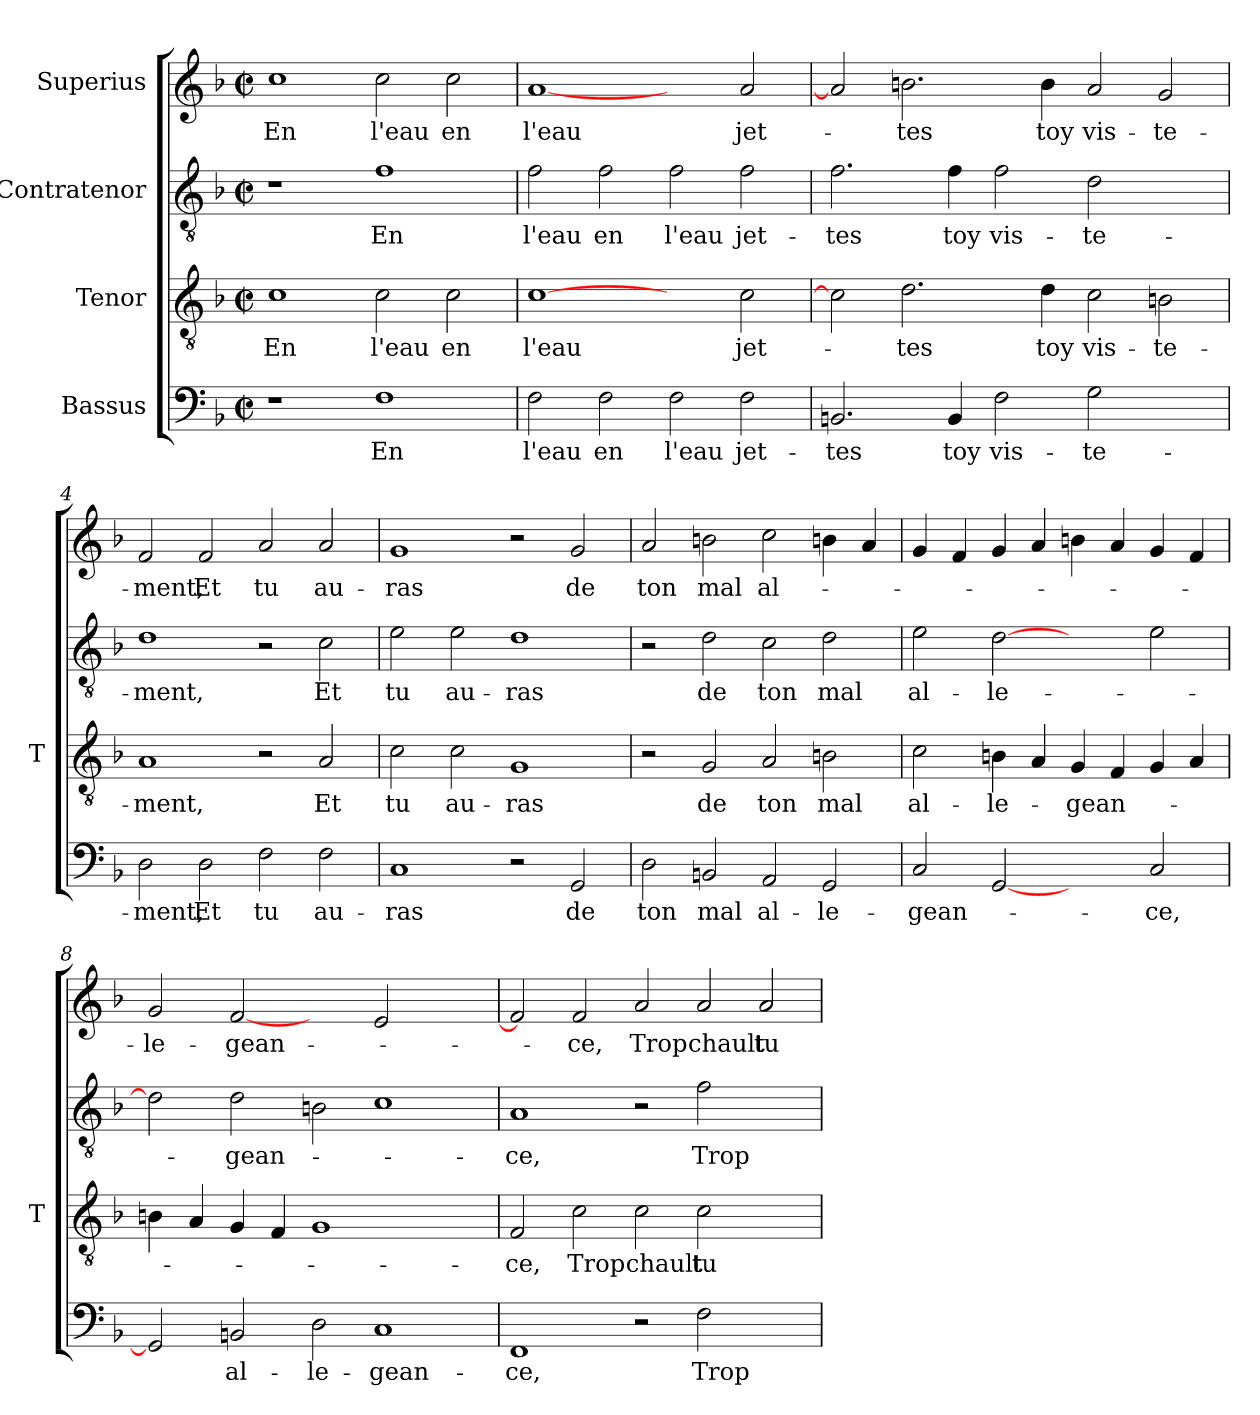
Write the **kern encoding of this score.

**kern	**text	**kern	**text	**kern	**text	**kern	**text
*part4	*part4	*part3	*part3	*part2	*part2	*part1	*part1
*staff4	*staff4	*staff3	*staff3	*staff2	*staff2	*staff1	*staff1
*I"Bassus	*	*I"Tenor	*	*I"Contratenor	*	*I"Superius	*
*	*	*I'T	*	*	*	*	*
*clefF4	*	*clefGv2	*	*clefGv2	*	*clefG2	*
*k[b-]	*	*k[b-]	*	*k[b-]	*	*k[b-]	*
*F:	*	*F:	*	*F:	*	*F:	*
*M2/2	*	*M2/2	*	*M2/2	*	*M2/2	*
*met(c|)	*	*met(c|)	*	*met(c|)	*	*met(c|)	*
=1	=1	=1	=1	=1	=1	=1	=1
1r	.	1c	-En	1r	.	1cc	-En
1F	-En	2c	-l'eau	1f	-En	2cc	-l'eau
.	.	2c	-en	.	.	2cc	-en
=2	=2	=2	=2	=2	=2	=2	=2
2F	-l'eau	[1c	-l'eau	2f	-l'eau	[1a	-l'eau
2F	-en	.	.	2f	-en	.	.
2F	-l'eau	2ryy	.	2f	-l'eau	2ryy	.
2F	jet-	2c	jet-	2f	jet-	2a	jet-
=3	=3	=3	=3	=3	=3	=3	=3
2.BBn	-tes	2c]	.	2.f	-tes	2a]	.
.	.	2.d	-tes	.	.	2.bn	-tes
4BB	-toy	.	.	4f	-toy	.	.
2F	vis-	.	.	2f	vis-	.	.
.	.	4d	-toy	.	.	4b	-toy
2G	te-	2c	vis-	2d	te-	2a	vis-
2ryy	.	2Bn	te-	2ryy	.	2g	te-
=4	=4	=4	=4	=4	=4	=4	=4
2D	-ment,	1A	-ment,	1d	-ment,	2f	-ment,
2D	-Et	.	.	.	.	2f	-Et
2F	-tu	2r	.	2r	.	2a	-tu
2F	au-	2A	-Et	2c	-Et	2a	au-
=5	=5	=5	=5	=5	=5	=5	=5
1C	-ras	2c	-tu	2e	-tu	1g	-ras
.	.	2c	au-	2e	au-	.	.
2r	.	1G	-ras	1d	-ras	2r	.
2GG	-de	.	.	.	.	2g	-de
=6	=6	=6	=6	=6	=6	=6	=6
2D	-ton	2r	.	2r	.	2a	-ton
2BBn	-mal	2G	-de	2d	-de	2bn	-mal
2AA	al-	2A	-ton	2c	-ton	2cc	al-
2GG	le-	2Bn	-mal	2d	-mal	4bn	.
.	.	.	.	.	.	4a	.
=7	=7	=7	=7	=7	=7	=7	=7
2C	gean-	2c	al-	2e	al-	4g	.
.	.	.	.	.	.	4f	.
[2GG	.	4Bn	le-	[2d	le-	4g	.
.	.	4A	.	.	.	4a	.
2ryy	.	4G	gean-	2ryy	.	4bn	.
.	.	4F	.	.	.	4a	.
2C	-ce,	4G	.	2e	.	4g	.
.	.	4A	.	.	.	4f	.
=8	=8	=8	=8	=8	=8	=8	=8
2GG]	.	4Bn	.	2d]	.	2g	le-
.	.	4A	.	.	.	.	.
2BBn	al-	4G	.	2d	gean-	[2f	gean-
.	.	4F	.	.	.	.	.
2D	le-	1G	.	2Bn	.	2ryy	.
1C	gean-	.	.	1c	.	2e	.
.	.	2ryy	.	.	.	2ryy	.
=9	=9	=9	=9	=9	=9	=9	=9
1FF	-ce,	2F	-ce,	1A	-ce,	2f]	.
.	.	2c	-Trop	.	.	2f	-ce,
2r	.	2c	-chault	2r	.	2a	-Trop
2F	-Trop	2c	-tu	2f	-Trop	2a	-chault
2ryy	.	2ryy	.	2ryy	.	2a	-tu
=	=	=	=	=	=	=	=
*-	*-	*-	*-	*-	*-	*-	*-
